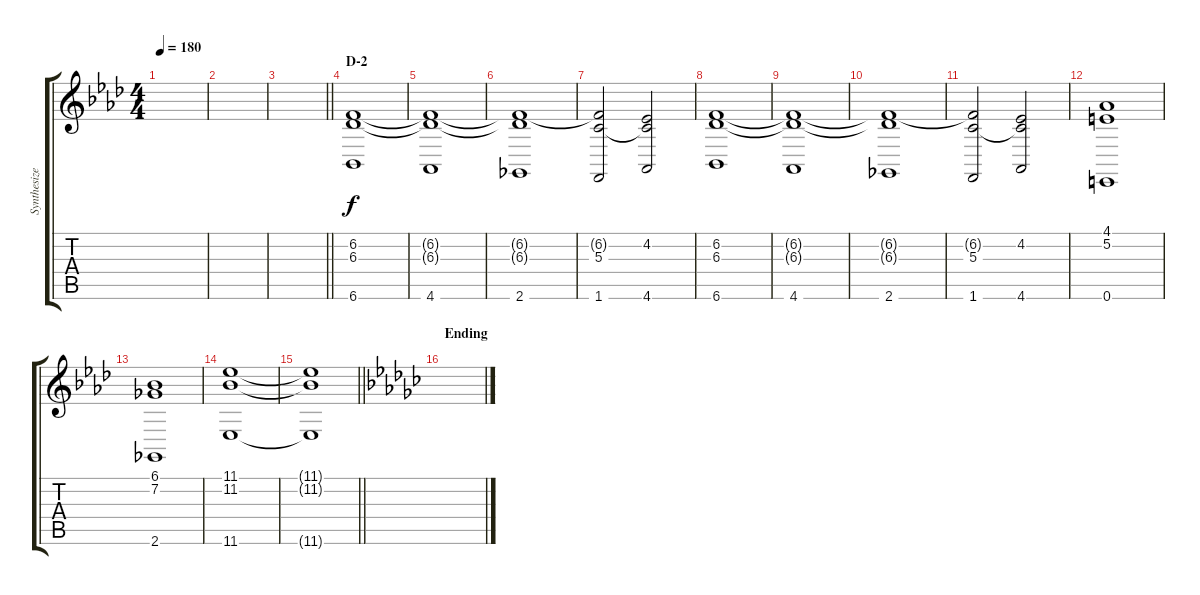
\track ("Synthesizer" "Synthesize") {instrument pad8sweep}
\staff {score tabs}
\tuning (E4 B3 G3 D3 A2 E2) {hide}
\ts (4 4)
\tempo 180
\clef g2
\ks ab
|
|
\barLineRight lightlight
|
\section ("" "D-2")
(6.2 6.3 6.6).1 |
(6.2{t} 6.3{t} 4.6).1 |
(6.2{t} 6.3{t} 2.6).1 |
(6.2{t} 5.3 1.6).2 (4.2 5.3{t} 4.6).2 |
(6.2 6.3 6.6).1 |
(6.2{t} 6.3{t} 4.6).1 |
(6.2{t} 6.3{t} 2.6).1 |
(6.2{t} 5.3 1.6).2 (4.2 5.3{t} 4.6).2 |
(4.1 5.2 0.6).1 |
(6.1 7.2 2.6).1 |
(11.1 11.2 11.6).1 |
\barLineRight lightlight
(11.1{t} 11.2{t} 11.6{t}).1 |
\section ("" "Ending")
\ks gb
